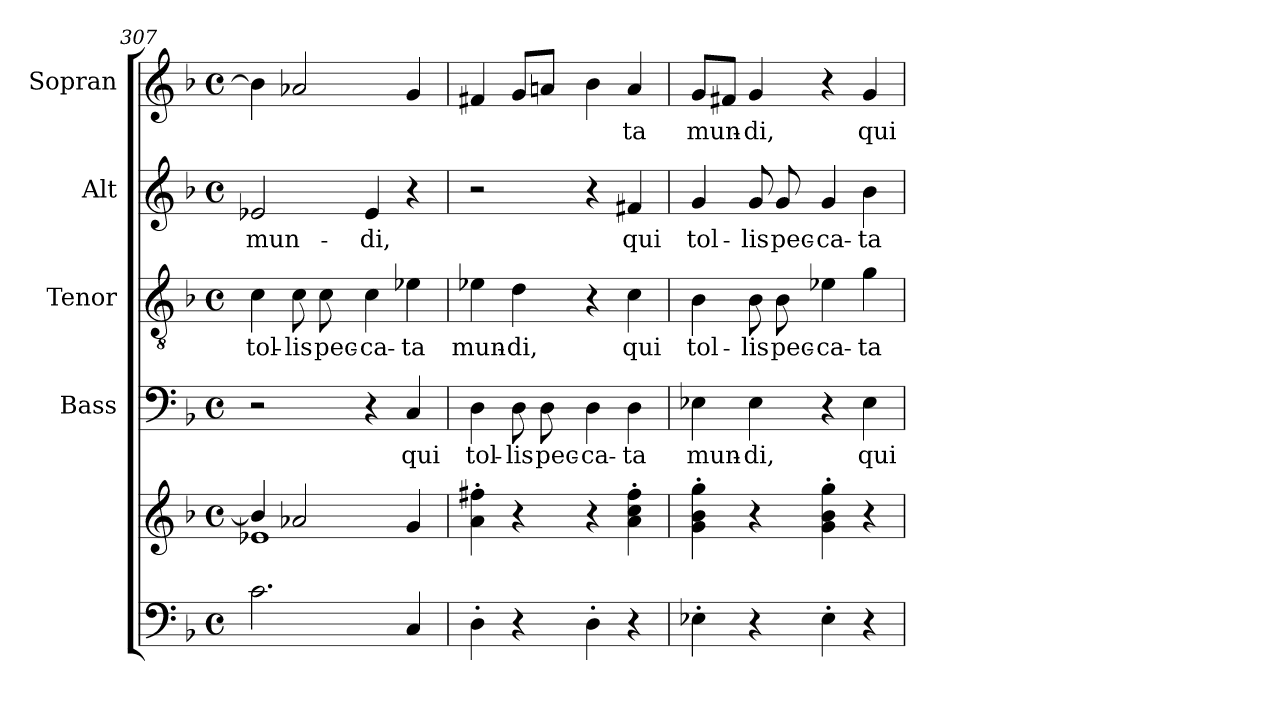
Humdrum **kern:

**kern	**kern	**kern	**text	**kern	**text	**kern	**text	**kern	**text
*part5	*part5	*part4	*part4	*part3	*part3	*part2	*part2	*part1	*part1
*staff6	*staff5	*staff4	*staff4	*staff3	*staff3	*staff2	*staff2	*staff1	*staff1
*	*	*I"Bass	*	*I"Tenor	*	*I"Alt	*	*I"Sopran	*
*	*	*I'B.	*	*I'T.	*	*I'A.	*	*I'S.	*
!!LO:PB:g=z
*clefF4	*clefG2	*clefF4	*	*clefGv2	*	*clefG2	*	*clefG2	*
*k[b-]	*k[b-]	*k[b-]	*	*k[b-]	*	*k[b-]	*	*k[b-]	*
*F:	*F:	*F:	*	*F:	*	*F:	*	*F:	*
*M4/4	*M4/4	*M4/4	*	*M4/4	*	*M4/4	*	*M4/4	*
*met(c)	*met(c)	*met(c)	*	*met(c)	*	*met(c)	*	*met(c)	*
=307	=307	=307	=307	=307	=307	=307	=307	=307	=307
*	*^	*	*	*	*	*	*	*	*
!	!	!	!	!	!	!LO:LY:b	!	!LO:LY:b	!	!
2.c\	4b-/]	1e-X	2r	.	4c\	tol-	2e-X/	mun-	4b-\]	.
!	!	!	!	!	!	!LO:LY:b	!	!	!	!
.	2a-X/	.	.	.	8c\	-lis	.	.	2a-X/	.
!	!	!	!	!	!	!LO:LY:b	!	!	!	!
.	.	.	.	.	8c\	pec-	.	.	.	.
!	!	!	!	!	!	!LO:LY:b	!	!LO:LY:b	!	!
.	.	.	4r	.	4c\	-ca-	4e-/	-di,	.	.
!	!	!	!	!LO:LY:b	!	!LO:LY:b	!	!	!	!
4C/	4g/	.	4C/	qui	4e-X\	-ta	4r	.	4g/	.
*	*v	*v	*	*	*	*	*	*	*	*
=308	=308	=308	=308	=308	=308	=308	=308	=308	=308
!	!	!	!LO:LY:b	!	!LO:LY:b	!	!	!	!
4D'>\	4a\'> 4ff#X\'>	4D\	tol-	4e-X\	mun-	2r	.	4f#X/	.
!	!	!	!LO:LY:b	!	!LO:LY:b	!	!	!	!
4r	4r	8D\	-lis	4d\	-di,	.	.	8g/L	.
!	!	!	!LO:LY:b	!	!	!	!	!	!
.	.	8D\	pec-	.	.	.	.	8an/J	.
!	!	!	!LO:LY:b	!	!	!	!	!	!
4D'>\	4r	4D\	-ca-	4r	.	4r	.	4b-\	.
!	!	!	!LO:LY:b	!	!LO:LY:b	!	!LO:LY:b	!	!LO:LY:b
4r	4a\'> 4cc\'> 4ff#\'>	4D\	-ta	4c\	qui	4f#X/	qui	4a/	-ta
=309	=309	=309	=309	=309	=309	=309	=309	=309	=309
!	!	!	!LO:LY:b	!	!LO:LY:b	!	!LO:LY:b	!	!LO:LY:b
4E-X'>\	4g\'> 4b-\'> 4gg\'>	4E-X\	mun-	4B-\	tol-	4g/	tol-	8g/L	mun-
.	.	.	.	.	.	.	.	8f#X/J	.
!	!	!	!LO:LY:b	!	!LO:LY:b	!	!LO:LY:b	!	!LO:LY:b
4r	4r	4E-\	-di,	8B-\	-lis	8g/	-lis	4g/	-di,
!	!	!	!	!	!LO:LY:b	!	!LO:LY:b	!	!
.	.	.	.	8B-\	pec-	8g/	pec-	.	.
!	!	!	!	!	!LO:LY:b	!	!LO:LY:b	!	!
4E-'>\	4g\'> 4b-\'> 4gg\'>	4r	.	4e-X\	-ca-	4g/	-ca-	4r	.
!	!	!	!LO:LY:b	!	!LO:LY:b	!	!LO:LY:b	!	!LO:LY:b
4r	4r	4E-\	qui	4g\	-ta	4b-\	-ta	4g/	qui
=	=	=	=	=	=	=	=	=	=
*-	*-	*-	*-	*-	*-	*-	*-	*-	*-
